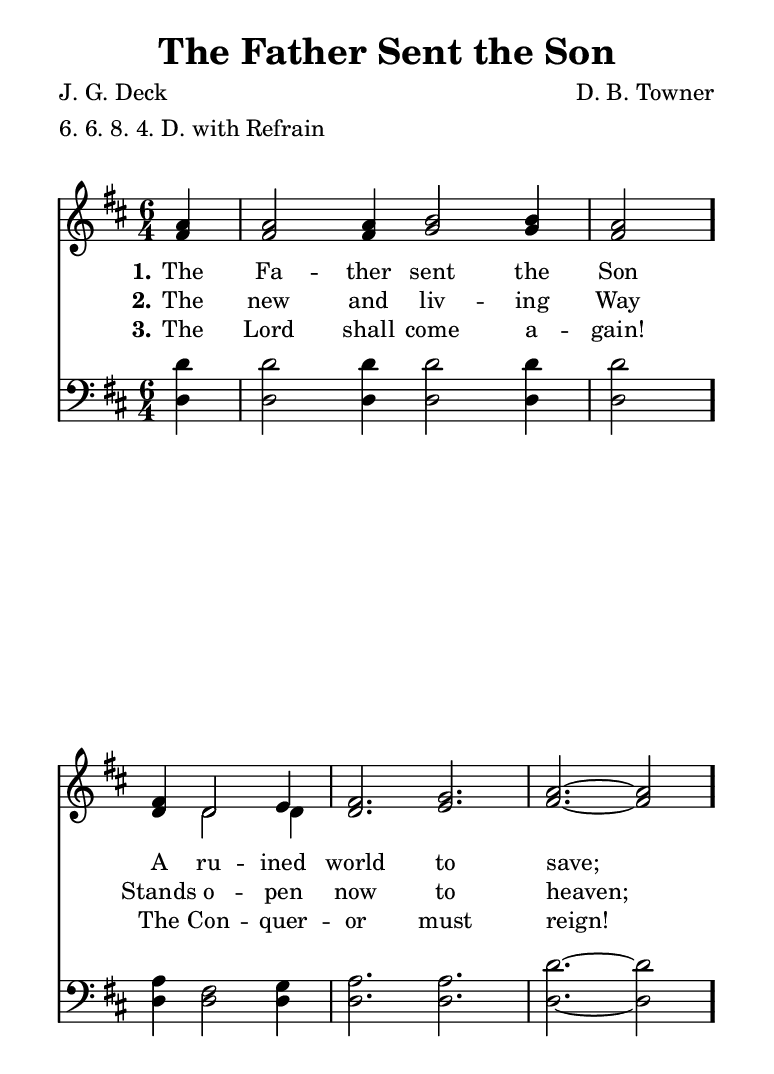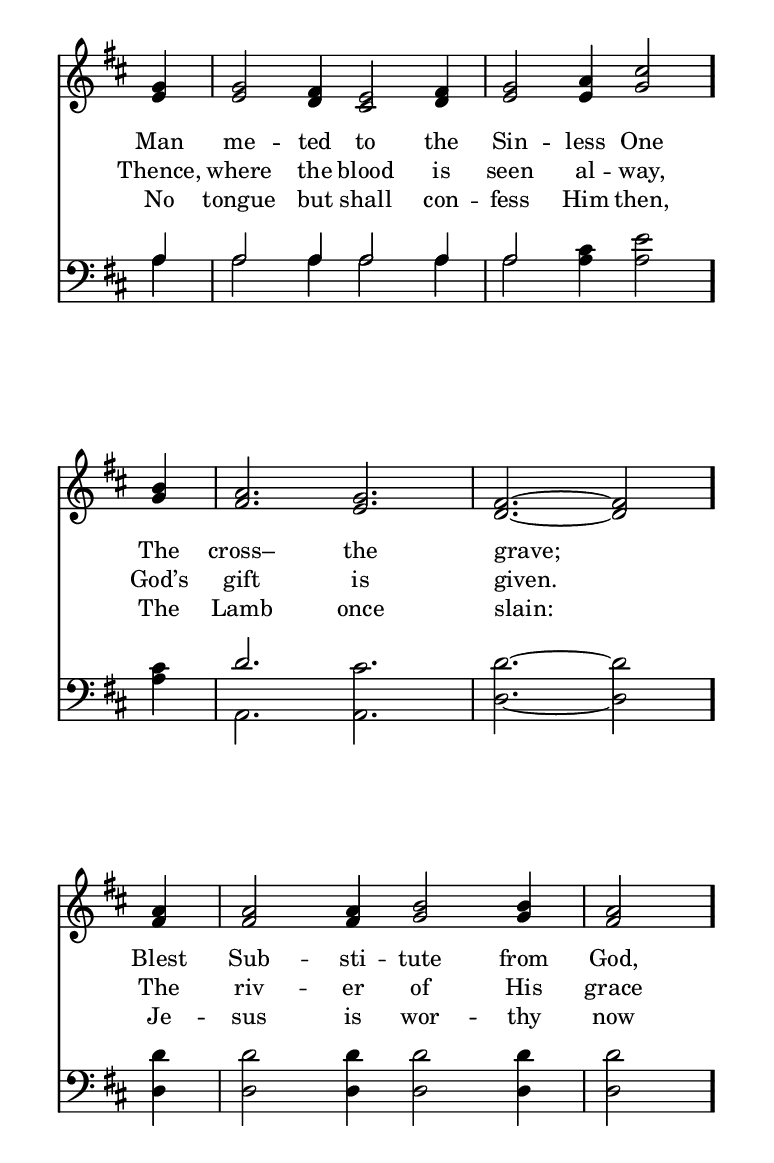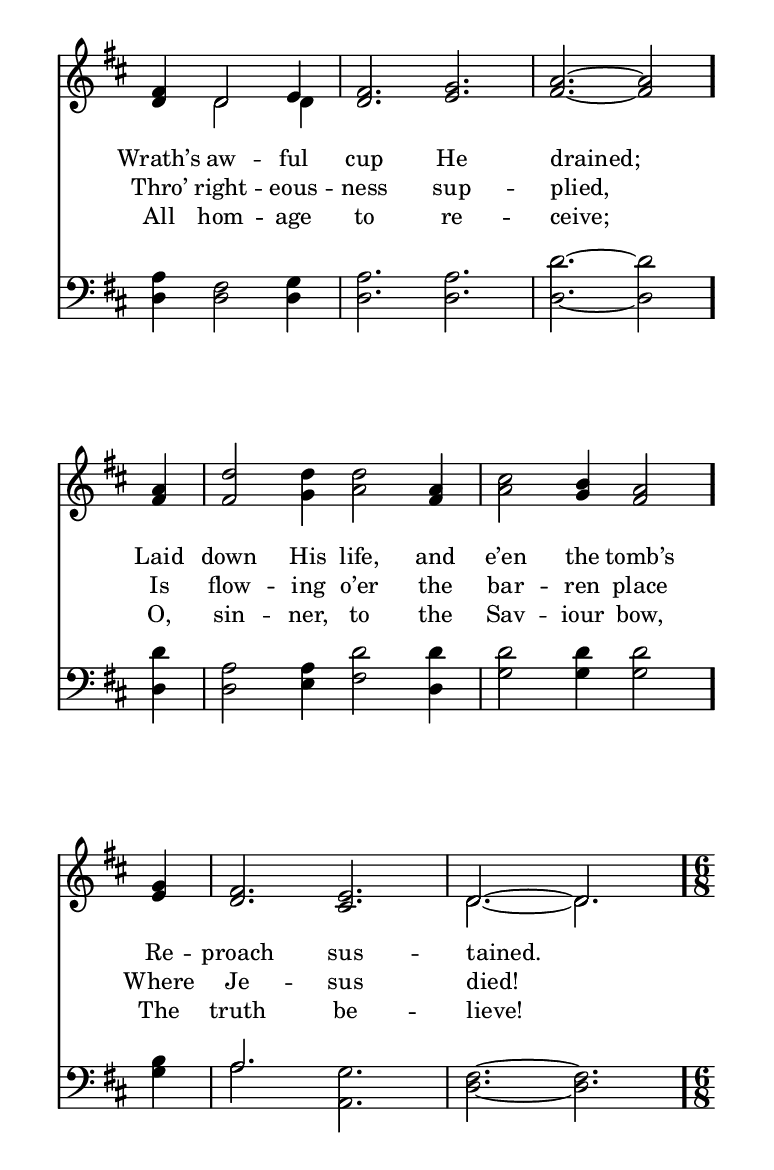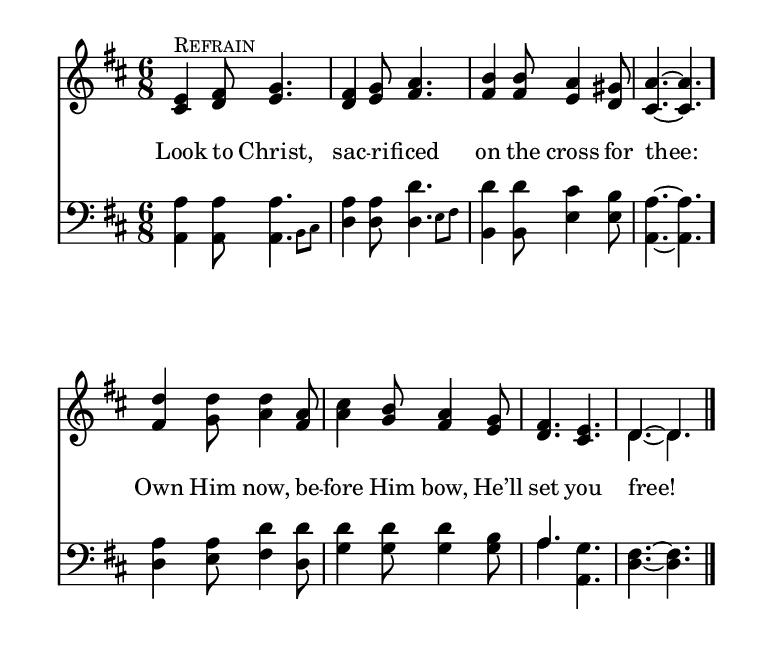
\include "common/global.ily"
\paper {
  \include "common/paper.ily"
  ragged-last-bottom = ##t
  page-count = #(cond (is-eogsized 2) (#t #f))
}

\header{
  hymnnumber = "120"
  title = "The Father Sent the Son"
  tunename = "Anywhere With Jesus"
  meter = "6. 6. 8. 4. D. with Refrain"
  poet = "J. G. Deck"
  composer = "D. B. Towner"
  %copyright = ""
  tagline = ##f
}

% for fermata in MIDI
ta = { \tempo 2=80 }
tb = { \tempo 2=40 }

patternAA = { c4 c2 }

patternBA = { c4 c2 c4 | c2. c2. | c2. ~ c2  }
patternBB = {       c4 | c2. c2. | c2. ~ c2  }
patternBC = {       c4 | c2. c2. | c2. ~ c2. }

patternCA = { c4 c8 c4. | c4 c8 c4. | c4 c8 c4 c8 | c4. ~ c4. }
patternCB = \patternCA % grace notes

patternDA = { c4 c8 c4 c8 | c4 c8 c4 c8 | c4. c4. | c4. ~ c4. }

global = {
  \include "common/overrides.ily"
  \override Staff.TimeSignature.style = #'numbered
  \time 6/4
  \override Score.MetronomeMark.transparent = ##t % hide all fermata changes too
  \ta
  \key d \major
  \partial 4
  \autoBeamOff
}

notesSoprano = {
\global
\relative c'' {

  \time 6/4

  \changePitch \patternAA { a | a a b b | a }
  \changePitch \patternBA { fis d e | fis g | a a } \break
  \changePitch \patternAA { g | g fis e fis | g a cis }
  \changePitch \patternBB { b | a g | fis fis } \break

  \changePitch \patternAA { a | a a b b | a }
  \changePitch \patternBA { fis d e | fis g | a a } \break
  \changePitch \patternAA { a | d d d a | cis b a }
  \changePitch \patternBC { g | fis e | d d } \break

  \pageBreak
  \time 6/8

  << s^\markup { \small \caps "Refrain" }
  \changePitch \patternCA { e fis g | fis g a | b b a gis | a a  } >> \break
  \changePitch \patternDA { d d d a | cis b a g | fis e | d d }

  \bar "|."

}
}

notesAlto = {
\global
\relative e' {

  \changePitch \patternAA { fis | fis fis g g | fis }
  \changePitch \patternBA { d d d | d e | fis fis }
  \changePitch \patternAA { e | e d cis d | e e g }
  \changePitch \patternBB { g | fis e | d d }

  \changePitch \patternAA { fis | fis fis g g | fis }
  \changePitch \patternBA { d d d | d e | fis fis }
  \changePitch \patternAA { fis | fis g a fis | a g fis }
  \changePitch \patternBC { e | d cis | d d }

  \changePitch \patternCA { cis d e | d e fis | fis fis e d | cis cis }
  \changePitch \patternDA { fis g a fis | a g fis e | d cis | d d }

}
}

notesTenor = {
\global
\relative a {

  \changePitch \patternAA { d | d d d d | d }
  \changePitch \patternBA { a fis g | a a | d d }
  \changePitch \patternAA { a | a a a a | a cis e }
  \changePitch \patternBB { cis | d cis | d d }

  \changePitch \patternAA { d | d d d d | d }
  \changePitch \patternBA { a fis g | a a | d d  }
  \changePitch \patternAA { d | a a d d | d d d }
  \changePitch \patternBC { b | a g | fis fis }

  \changePitch \patternCB { a a a | a a d | d d cis b | a a  }
  \changePitch \patternDA { a a d d | d d d b | a g | fis fis }

}
}

notesBass = {
\global
\relative f {

  \changePitch \patternAA { d | d d d d | d }
  \changePitch \patternBA { d d d | d d | d d }
  \changePitch \patternAA { a' | a a a a | a a a }
  \changePitch \patternBB { a | a, a | d d }

  \changePitch \patternAA { d | d d d d | d }
  \changePitch \patternBA { d d d | d d | d d }
  \changePitch \patternAA { d | d e fis d | g g g }
  \changePitch \patternBC { g | a a, | d d }

  %\changePitch \patternCB { a a a \grace { b8[ cis8] } | d d d \grace { e8[ fis8] } | b b e e | a, a }
  a4 a8 \afterGrace a4. { b8[ cis8] } | d4 d8 \afterGrace d4. { e8[ fis8] } | b,4 b8 e4 e8 | a,4. ~ a4.
  \changePitch \patternDA { d e fis d | g g g g | a a, | d d }

}
}

Refrain = \lyricmode {

Look to Christ, sac -- ri -- ficed on the cross for thee: \bar "."
Own Him now, be -- fore Him bow, He’ll set you free! \bar "."

}

wordsA = \lyricmode {
\set stanza = "1."

The Fa -- ther sent the Son \bar "."
A ru -- ined world to save; \bar "."
Man me -- ted to the Sin -- less One \bar "."
The cross– the grave; \bar "."
Blest Sub -- sti -- tute from God, \bar "."
Wrath’s aw -- ful cup He drained; \bar "."
Laid down His life, and e’en the tomb’s \bar "."
Re -- proach sus -- tained. \bar "."

}

wordsB = \lyricmode {
\set stanza = "2."

The new and liv -- ing Way
Stands o -- pen now to heaven;
Thence, where the blood is seen al -- way,
God’s gift is given.
The riv -- er of His grace
Thro’ right -- eous -- ness sup -- plied,
Is flow -- ing o’er the bar -- ren place
Where Je -- sus died!

\Refrain

}

wordsC = \lyricmode {
\set stanza = "3."

The Lord shall come a -- gain!
The Con -- quer -- or must reign! % "Conquerer" (not "Conqueror") is the spelling in the original
No tongue but shall con -- fess Him then,
The Lamb once slain:
Je -- sus is wor -- thy now
All hom -- age to re -- ceive;
O, sin -- ner, to the Sav -- iour bow,
The truth be -- lieve!

}

\score {
  \context ChoirStaff <<
    \context Staff = upper <<
      \set Staff.autoBeaming = ##f
      \set ChoirStaff.systemStartDelimiter = #'SystemStartBar
      \set ChoirStaff.printPartCombineTexts = ##f
      \partcombine #'(2 . 9) \notesSoprano \notesAlto
      \context NullVoice = sopranos { \voiceOne << \notesSoprano >> }
      \context NullVoice = altos { \voiceTwo << \notesAlto >> }
      \context Lyrics = one   \lyricsto sopranos \wordsA
      \context Lyrics = two   \lyricsto sopranos \wordsB
      \context Lyrics = three \lyricsto sopranos \wordsC
    >>
    \context Staff = men <<
      \set Staff.autoBeaming = ##f
      \clef bass
      \set ChoirStaff.printPartCombineTexts = ##f
      \partcombine #'(2 . 9) \notesTenor \notesBass
      \context NullVoice = tenors { \voiceOne << \notesTenor >> }
      \context NullVoice = basses { \voiceTwo << \notesBass >> }
    >>
  >>
  \layout {
    \include "common/layout.ily"
  }
  \midi{
    \include "common/midi.ily"
  }
}

\version "2.19.49"  % necessary for upgrading to future LilyPond versions.

% vi:set et ts=2 sw=2 ai nocindent syntax=lilypond:
